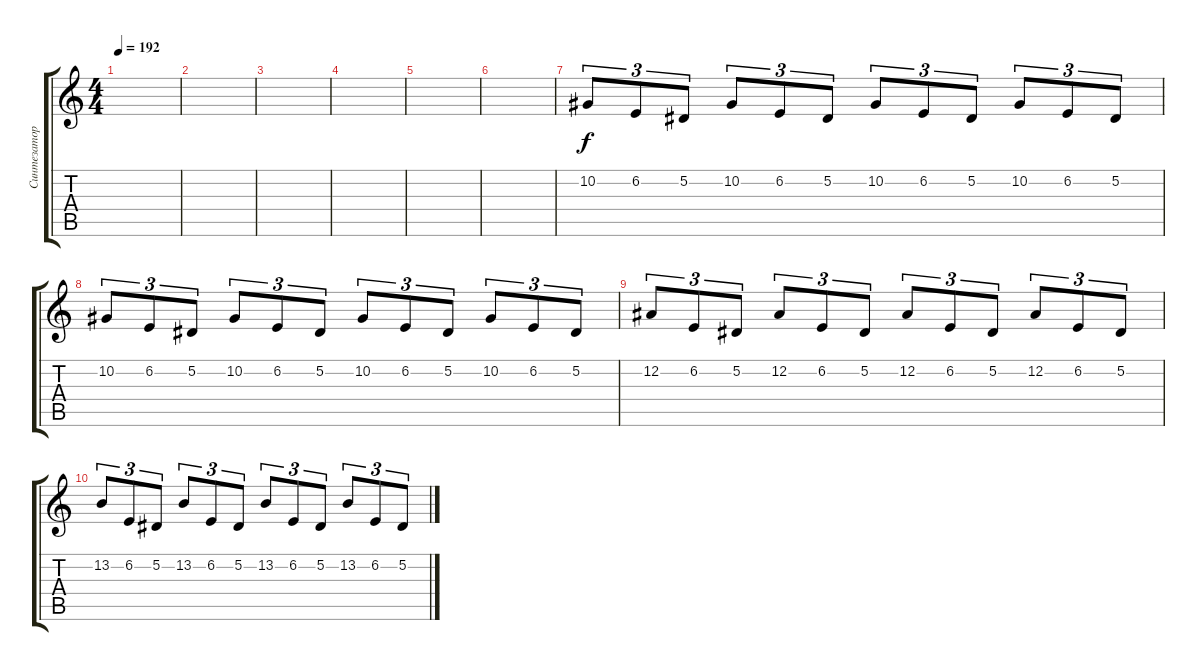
\track ("Синтезатор" "Синтезатор") {instrument synthstrings2}
\staff {score tabs}
\tuning (Eb4 Bb3 Gb3 Db3 Ab2 Db2) {hide}
\ts (4 4)
\tempo 192
\clef g2
\ks c
|
|
|
|
|
|
10.2.8{tu (3 2) volume 11 instrument overdrivenguitar} 6.2.8{tu (3 2)} 5.2.8{tu (3 2)} 10.2.8{tu (3 2)} 6.2.8{tu (3 2)} 5.2.8{tu (3 2)} 10.2.8{tu (3 2)} 6.2.8{tu (3 2)} 5.2.8{tu (3 2)} 10.2.8{tu (3 2)} 6.2.8{tu (3 2)} 5.2.8{tu (3 2)} |
10.2.8{tu (3 2)} 6.2.8{tu (3 2)} 5.2.8{tu (3 2)} 10.2.8{tu (3 2)} 6.2.8{tu (3 2)} 5.2.8{tu (3 2)} 10.2.8{tu (3 2)} 6.2.8{tu (3 2)} 5.2.8{tu (3 2)} 10.2.8{tu (3 2)} 6.2.8{tu (3 2)} 5.2.8{tu (3 2)} |
12.2.8{tu (3 2)} 6.2.8{tu (3 2)} 5.2.8{tu (3 2)} 12.2.8{tu (3 2)} 6.2.8{tu (3 2)} 5.2.8{tu (3 2)} 12.2.8{tu (3 2)} 6.2.8{tu (3 2)} 5.2.8{tu (3 2)} 12.2.8{tu (3 2)} 6.2.8{tu (3 2)} 5.2.8{tu (3 2)} |
13.2.8{tu (3 2)} 6.2.8{tu (3 2)} 5.2.8{tu (3 2)} 13.2.8{tu (3 2)} 6.2.8{tu (3 2)} 5.2.8{tu (3 2)} 13.2.8{tu (3 2)} 6.2.8{tu (3 2)} 5.2.8{tu (3 2)} 13.2.8{tu (3 2)} 6.2.8{tu (3 2)} 5.2.8{tu (3 2)}
